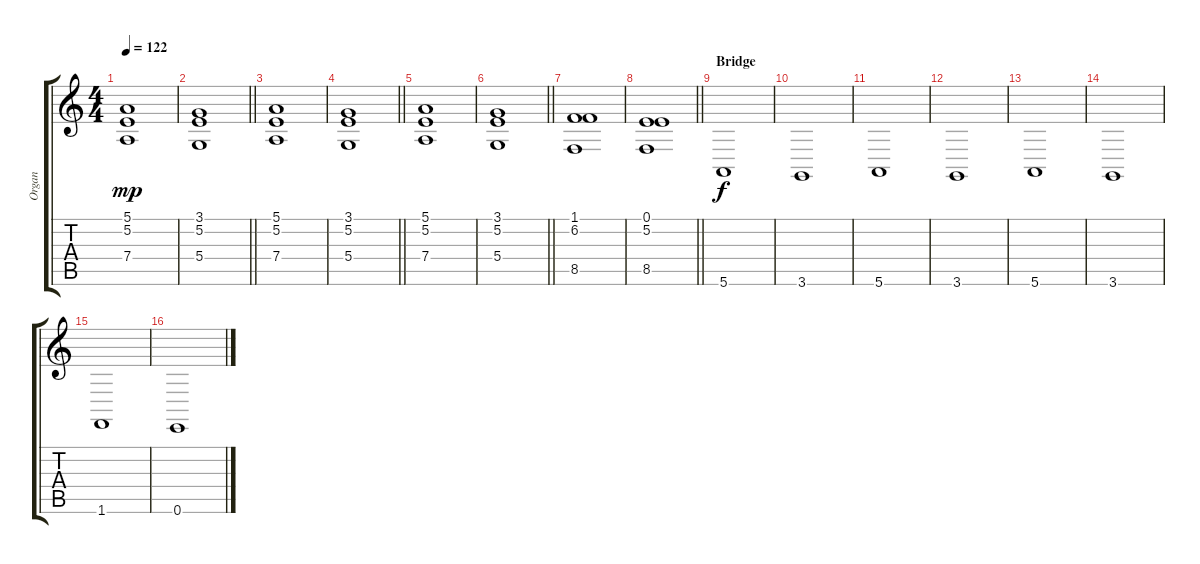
\track ("Organ" "Organ") {instrument reedorgan}
\staff {score tabs}
\tuning (E4 B3 G3 D3 A2 E2) {hide}
\ts (4 4)
\tempo 122
\clef g2
\ks c
(5.1 5.2 7.4).1{dy mp} |
\barLineRight lightlight
(3.1 5.2 5.4).1 |
(5.1 5.2 7.4).1 |
\barLineRight lightlight
(3.1 5.2 5.4).1 |
(5.1 5.2 7.4).1 |
\barLineRight lightlight
(3.1 5.2 5.4).1 |
(1.1 6.2 8.5).1 |
\barLineRight lightlight
(0.1 5.2 8.5).1 |
\section ("" "Bridge")
5.6.1{dy f} |
3.6.1 |
5.6.1 |
3.6.1 |
5.6.1 |
3.6.1 |
1.6.1 |
0.6.1
